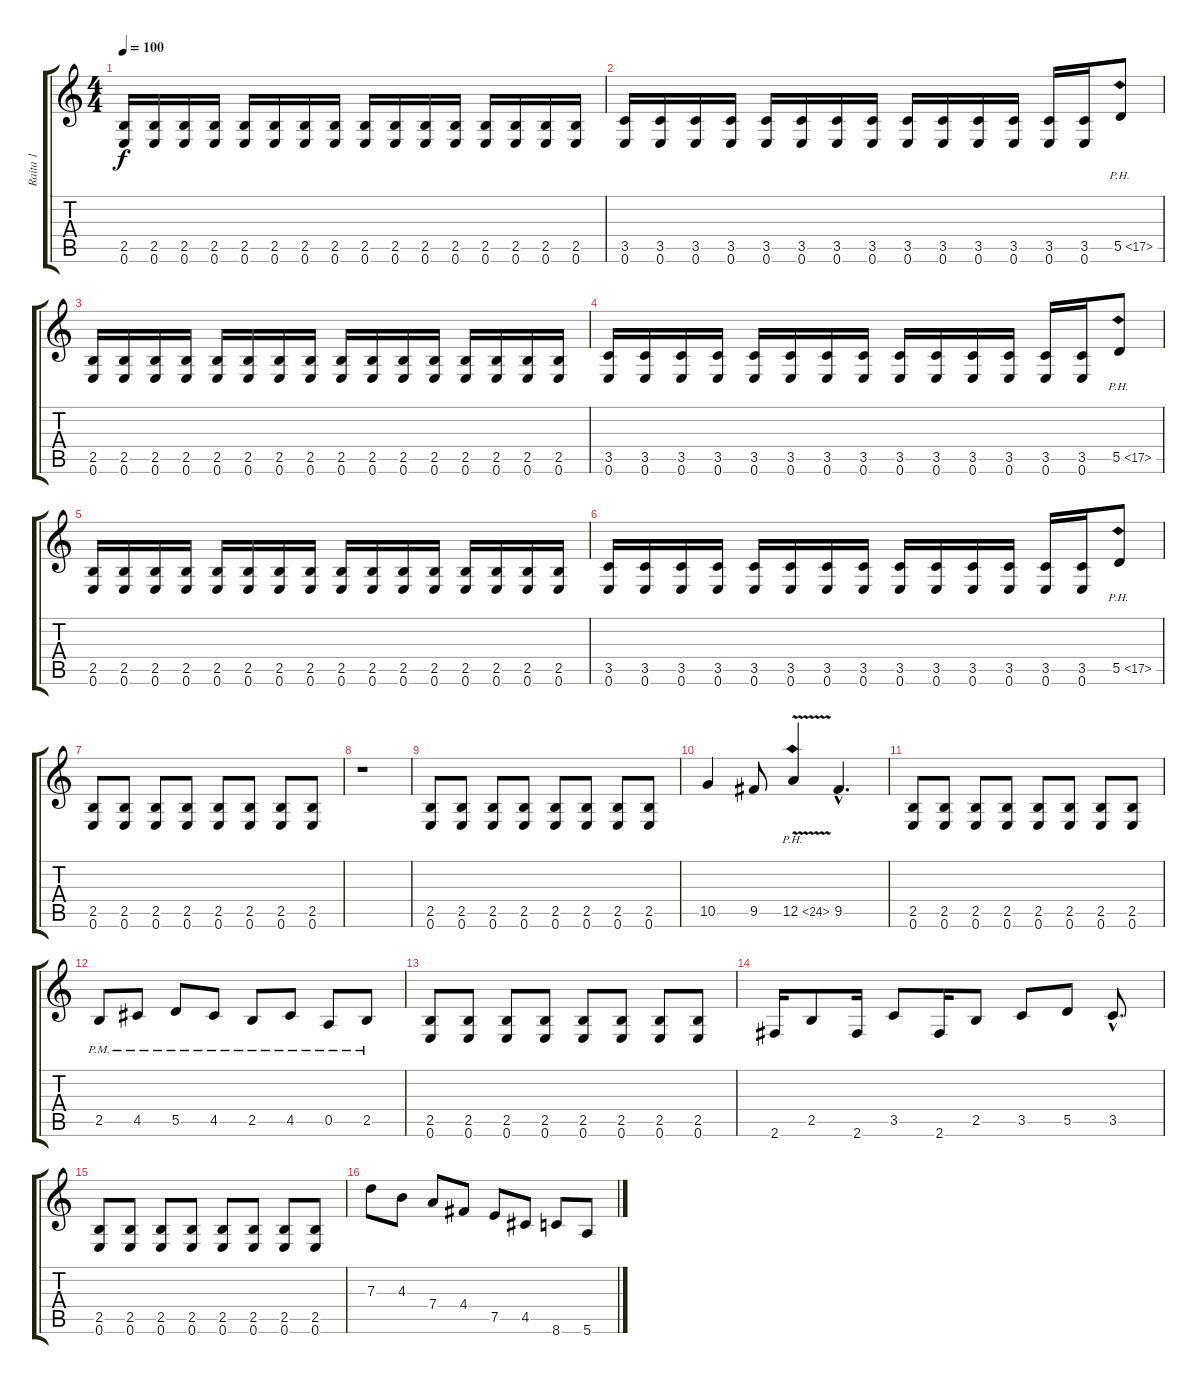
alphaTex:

\track ("Raita 1" "Raita 1") {instrument distortionguitar}
\staff {score tabs}
\tuning (F4 C4 G3 D3 A2 E2) {hide}
\ts (4 4)
\tempo 100
\clef g2
\ks c
(2.5 0.6).16{dy f} (2.5 0.6).16 (2.5 0.6).16 (2.5 0.6).16 (2.5 0.6).16 (2.5 0.6).16 (2.5 0.6).16 (2.5 0.6).16 (2.5 0.6).16 (2.5 0.6).16 (2.5 0.6).16 (2.5 0.6).16 (2.5 0.6).16 (2.5 0.6).16 (2.5 0.6).16 (2.5 0.6).16 |
(3.5 0.6).16 (3.5 0.6).16 (3.5 0.6).16 (3.5 0.6).16 (3.5 0.6).16 (3.5 0.6).16 (3.5 0.6).16 (3.5 0.6).16 (3.5 0.6).16 (3.5 0.6).16 (3.5 0.6).16 (3.5 0.6).16 (3.5 0.6).16 (3.5 0.6).16 5.5{ph 12}.8 |
(2.5 0.6).16 (2.5 0.6).16 (2.5 0.6).16 (2.5 0.6).16 (2.5 0.6).16 (2.5 0.6).16 (2.5 0.6).16 (2.5 0.6).16 (2.5 0.6).16 (2.5 0.6).16 (2.5 0.6).16 (2.5 0.6).16 (2.5 0.6).16 (2.5 0.6).16 (2.5 0.6).16 (2.5 0.6).16 |
(3.5 0.6).16 (3.5 0.6).16 (3.5 0.6).16 (3.5 0.6).16 (3.5 0.6).16 (3.5 0.6).16 (3.5 0.6).16 (3.5 0.6).16 (3.5 0.6).16 (3.5 0.6).16 (3.5 0.6).16 (3.5 0.6).16 (3.5 0.6).16 (3.5 0.6).16 5.5{ph 12}.8 |
(2.5 0.6).16 (2.5 0.6).16 (2.5 0.6).16 (2.5 0.6).16 (2.5 0.6).16 (2.5 0.6).16 (2.5 0.6).16 (2.5 0.6).16 (2.5 0.6).16 (2.5 0.6).16 (2.5 0.6).16 (2.5 0.6).16 (2.5 0.6).16 (2.5 0.6).16 (2.5 0.6).16 (2.5 0.6).16 |
(3.5 0.6).16 (3.5 0.6).16 (3.5 0.6).16 (3.5 0.6).16 (3.5 0.6).16 (3.5 0.6).16 (3.5 0.6).16 (3.5 0.6).16 (3.5 0.6).16 (3.5 0.6).16 (3.5 0.6).16 (3.5 0.6).16 (3.5 0.6).16 (3.5 0.6).16 5.5{ph 12}.8 |
(2.5 0.6).8 (2.5 0.6).8 (2.5 0.6).8 (2.5 0.6).8 (2.5 0.6).8 (2.5 0.6).8 (2.5 0.6).8 (2.5 0.6).8 |
r.1 |
(2.5 0.6).8 (2.5 0.6).8 (2.5 0.6).8 (2.5 0.6).8 (2.5 0.6).8 (2.5 0.6).8 (2.5 0.6).8 (2.5 0.6).8 |
10.5.4 9.5.8 12.5{ph 12 v}.4 9.5{hac}.4{d} |
(2.5 0.6).8 (2.5 0.6).8 (2.5 0.6).8 (2.5 0.6).8 (2.5 0.6).8 (2.5 0.6).8 (2.5 0.6).8 (2.5 0.6).8 |
2.5{pm}.8 4.5{pm}.8 5.5{pm}.8 4.5{pm}.8 2.5{pm}.8 4.5{pm}.8 0.5{pm}.8 2.5{pm}.8 |
(2.5 0.6).8 (2.5 0.6).8 (2.5 0.6).8 (2.5 0.6).8 (2.5 0.6).8 (2.5 0.6).8 (2.5 0.6).8 (2.5 0.6).8 |
2.6.16 2.5.8 2.6.16 3.5.8 2.6.16 2.5.8 3.5.8 5.5.8 3.5{hac}.8{d} |
(2.5 0.6).8 (2.5 0.6).8 (2.5 0.6).8 (2.5 0.6).8 (2.5 0.6).8 (2.5 0.6).8 (2.5 0.6).8 (2.5 0.6).8 |
7.3.8 4.3.8 7.4.8 4.4.8 7.5.8 4.5.8 8.6.8 5.6.8
